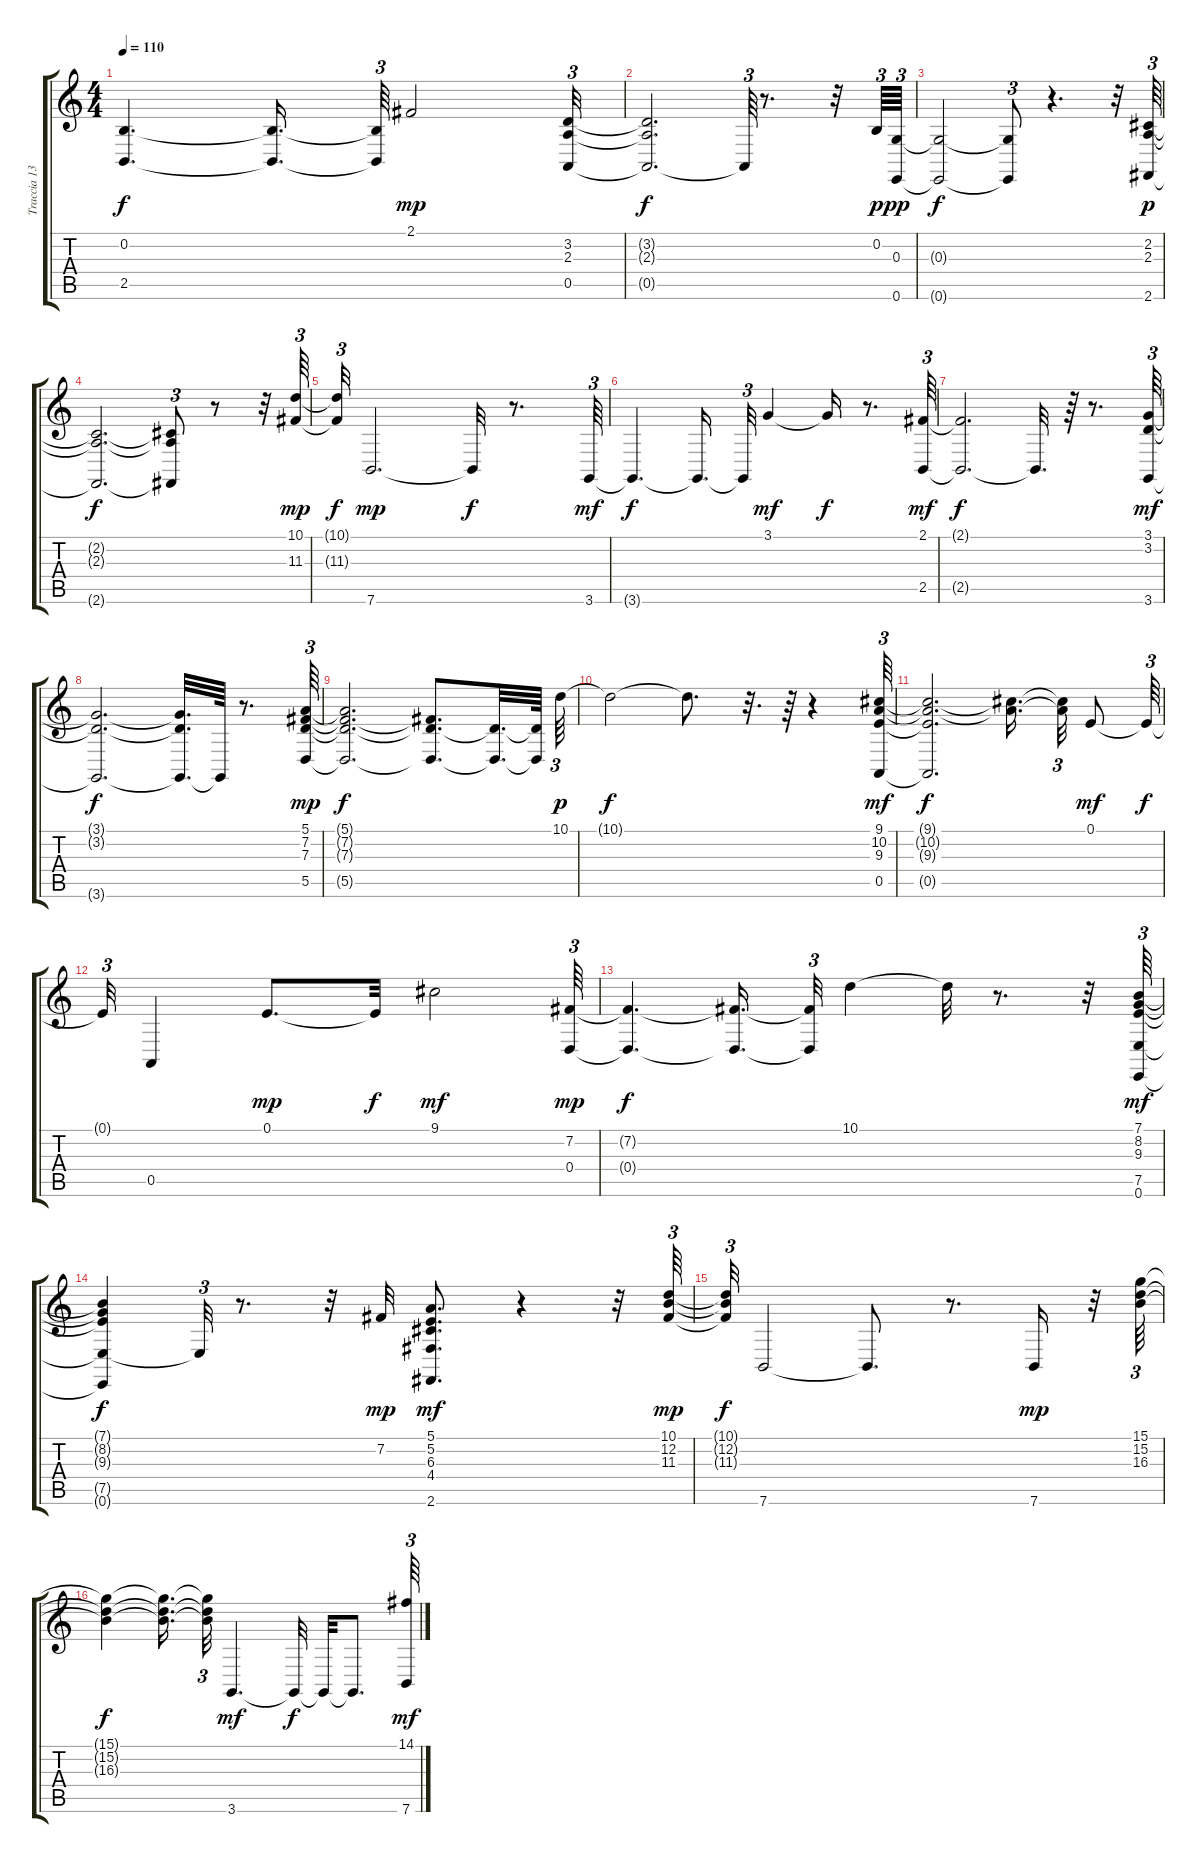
\track ("Traccia 13" "Traccia 13") {instrument stringensemble2}
\staff {score tabs}
\tuning (E4 B3 G3 D3 A2 E2) {hide}
\ts (4 4)
\tempo 110
\clef g2
\ks c
(0.2{t} 2.5{t}).4{d dy f} (0.2{t} 2.5{t}).16{d} (0.2{t} 2.5{t}).64{tu (3 2)} 2.1.2{dy mp} (3.2 2.3 0.5).32{tu (3 2)} |
(3.2{t} 2.3{t} 0.5{t}).2{d dy f} 0.5{t}.64{tu (3 2)} r.8{d} r.32 0.2.64{tu (3 2) dy p} (0.3 0.6).64{tu (3 2) dy pp} |
(0.3{t} 0.6{t}).2{dy f} (0.3{t} 0.6{t}).8{tu (3 2)} r.4{d} r.32 (2.2 2.3 2.6).64{tu (3 2) dy p} |
(2.2{t} 2.3{t} 2.6{t}).2{d dy f} (2.2{t} 2.3{t} 2.6{t}).8{tu (3 2)} r.8 r.32 (10.1 11.3).64{tu (3 2) dy mp} |
(10.1{t} 11.3{t}).32{tu (3 2) dy f} 7.6.2{d dy mp} 7.6{t}.32{dy f} r.8{d} 3.6.64{tu (3 2) dy mf} |
3.6{t}.4{d dy f} 3.6{t}.16{d} 3.6{t}.32{tu (3 2)} 3.1.4{dy mf} 3.1{t}.16{dy f} r.8{d} (2.1 2.5).64{tu (3 2) dy mf} |
(2.1{t} 2.5{t}).2{d dy f} 2.5{t}.32{d} r.64 r.8{d} (3.1 3.2 3.6).64{tu (3 2) dy mf} |
(3.1{t} 3.2{t} 3.6{t}).2{d dy f} (3.1{t} 3.2{t} 3.6{t}).32{d} 3.6{t}.64 r.8{d} (5.1 7.2 7.3 5.5).64{tu (3 2) dy mp} |
(5.1{t} 7.2{t} 7.3{t} 5.5{t}).2{d dy f} (7.2{t} 7.3{t} 5.5{t}).8{d} (7.3{t} 5.5{t}).32{d} (7.3{t} 5.5{t}).64 10.1.64{tu (3 2) dy p} |
10.1{t}.2{dy f} 10.1{t}.8{d} r.32{d} r.64 r.4 (9.1 10.2 9.3 0.5).64{tu (3 2) dy mf} |
(9.1{t} 10.2{t} 9.3{t} 0.5{t}).2{d dy f} (9.1{t} 10.2{t}).16{d beam splitsecondary} (9.1{t} 10.2{t}).32{tu (3 2)} 0.1.8{dy mf} 0.1{t}.64{tu (3 2) dy f} |
0.1{t}.32{tu (3 2)} 0.5.4 0.1.8{d dy mp} 0.1{t}.32{dy f} 9.1.2{dy mf} (7.2 0.4).64{tu (3 2) dy mp} |
(7.2{t} 0.4{t}).4{d dy f} (7.2{t} 0.4{t}).16{d} (7.2{t} 0.4{t}).32{tu (3 2)} 10.1.4 10.1{t}.32 r.8{d} r.32 (7.1 8.2 9.3 7.5 0.6).64{tu (3 2) dy mf} |
(7.1{t} 8.2{t} 9.3{t} 7.5{t} 0.6{t}).4{dy f} 7.5{t}.32{tu (3 2)} r.8{d} r.32 7.2.32{dy mp} (5.1 5.2 6.3 4.4 2.6).8{d dy mf} r.4 r.32 (10.1 12.2 11.3).64{tu (3 2) dy mp} |
(10.1{t} 12.2{t} 11.3{t}).32{tu (3 2) dy f} 7.6.2 7.6{t}.8{d} r.8{d} 7.6.16{dy mp} r.32 (15.1 15.2 16.3).64{tu (3 2)} |
(15.1{t} 15.2{t} 16.3{t}).4{dy f} (15.1{t} 15.2{t} 16.3{t}).16{d} (15.1{t} 15.2{t} 16.3{t}).32{tu (3 2)} 3.6.4{d dy mf} 3.6{t}.32{dy f} 3.6{t}.32 3.6{t}.8{d} (14.1 7.6).64{tu (3 2) dy mf}
